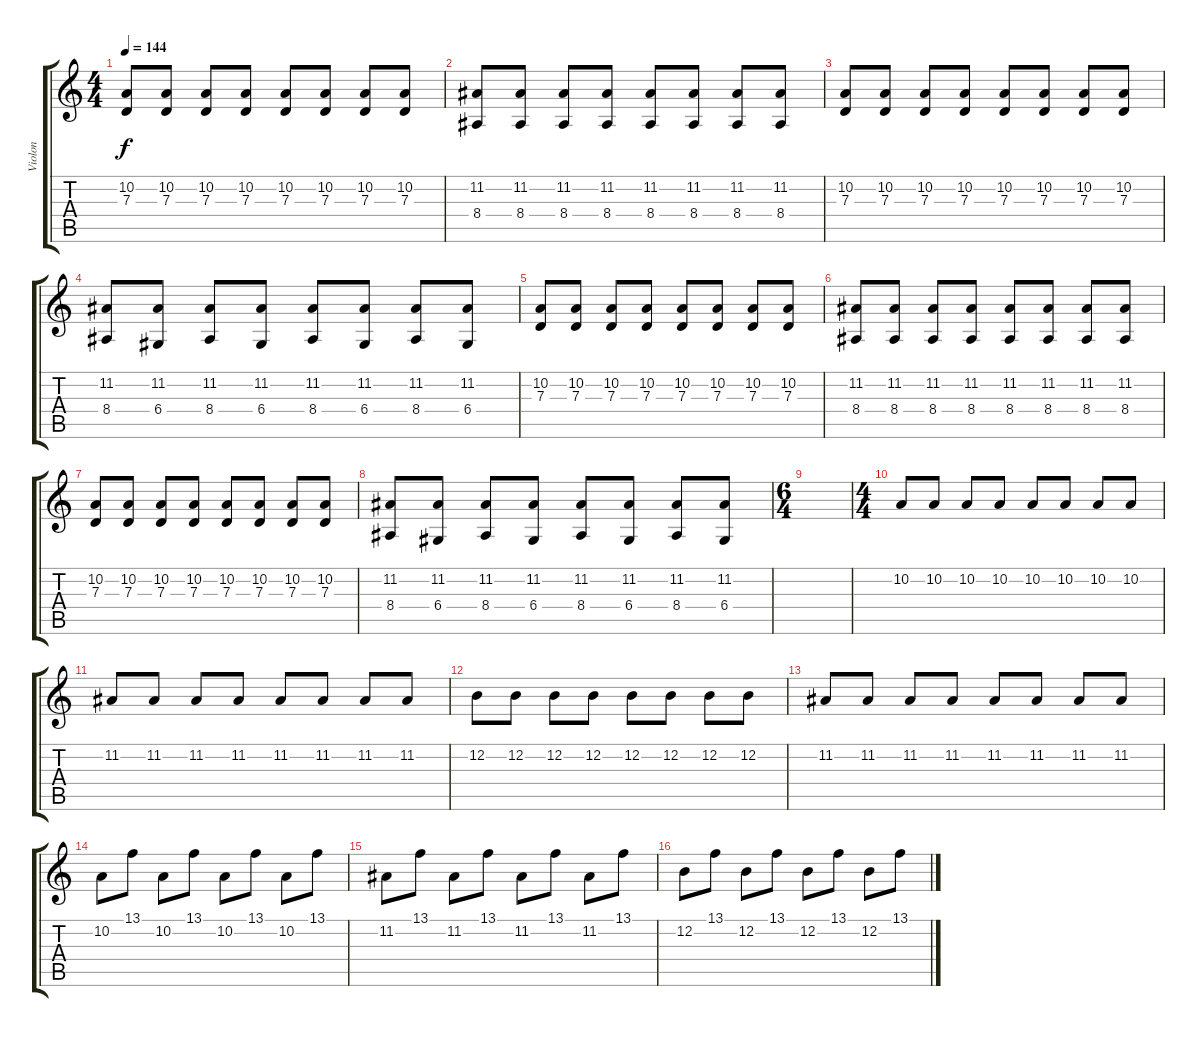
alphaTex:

\track ("Violon" "Violon") {instrument pizzicatostrings}
\staff {score tabs}
\tuning (E4 B3 G3 D3 A2 E2) {hide}
\ts (4 4)
\tempo 144
\clef g2
\ks c
(10.2 7.3).8{dy f} (10.2 7.3).8 (10.2 7.3).8 (10.2 7.3).8 (10.2 7.3).8 (10.2 7.3).8 (10.2 7.3).8 (10.2 7.3).8 |
(11.2 8.4).8 (11.2 8.4).8 (11.2 8.4).8 (11.2 8.4).8 (11.2 8.4).8 (11.2 8.4).8 (11.2 8.4).8 (11.2 8.4).8 |
(10.2 7.3).8 (10.2 7.3).8 (10.2 7.3).8 (10.2 7.3).8 (10.2 7.3).8 (10.2 7.3).8 (10.2 7.3).8 (10.2 7.3).8 |
(11.2 8.4).8 (11.2 6.4).8 (11.2 8.4).8 (11.2 6.4).8 (11.2 8.4).8 (11.2 6.4).8 (11.2 8.4).8 (11.2 6.4).8 |
(10.2 7.3).8 (10.2 7.3).8 (10.2 7.3).8 (10.2 7.3).8 (10.2 7.3).8 (10.2 7.3).8 (10.2 7.3).8 (10.2 7.3).8 |
(11.2 8.4).8 (11.2 8.4).8 (11.2 8.4).8 (11.2 8.4).8 (11.2 8.4).8 (11.2 8.4).8 (11.2 8.4).8 (11.2 8.4).8 |
(10.2 7.3).8 (10.2 7.3).8 (10.2 7.3).8 (10.2 7.3).8 (10.2 7.3).8 (10.2 7.3).8 (10.2 7.3).8 (10.2 7.3).8 |
(11.2 8.4).8 (11.2 6.4).8 (11.2 8.4).8 (11.2 6.4).8 (11.2 8.4).8 (11.2 6.4).8 (11.2 8.4).8 (11.2 6.4).8 |
\ts (6 4)
|
\ts (4 4)
10.2.8 10.2.8 10.2.8 10.2.8 10.2.8 10.2.8 10.2.8 10.2.8 |
11.2.8 11.2.8 11.2.8 11.2.8 11.2.8 11.2.8 11.2.8 11.2.8 |
12.2.8 12.2.8 12.2.8 12.2.8 12.2.8 12.2.8 12.2.8 12.2.8 |
11.2.8 11.2.8 11.2.8 11.2.8 11.2.8 11.2.8 11.2.8 11.2.8 |
10.2.8 13.1.8 10.2.8 13.1.8 10.2.8 13.1.8 10.2.8 13.1.8 |
11.2.8 13.1.8 11.2.8 13.1.8 11.2.8 13.1.8 11.2.8 13.1.8 |
12.2.8 13.1.8 12.2.8 13.1.8 12.2.8 13.1.8 12.2.8 13.1.8
